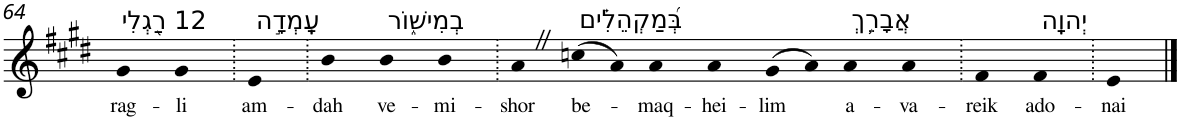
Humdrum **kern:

**kern	**text
*part1	*part1
*staff1	*staff1
*I"Piano	*
*I'Pno	*
!!LO:PB:g=z
*clefG2	*
*k[f#c#g#d#]	*
*E:	*
=64	=64
!LO:TX:a:t=12 רַ֭גְלִי	!
!	!LO:LY:b
4g#	rag-
!	!LO:LY:b
4g#	-li
=65.	=65.
!LO:TX:a:t=עָֽמְדָ֣ה	!
!	!LO:LY:b
4e	am-
=66.	=66.
!	!LO:LY:b
4b	-dah
!LO:TX:a:t=בְמִישׁ֑וֹר	!
!	!LO:LY:b
4b	ve-
!	!LO:LY:b
4b	-mi-
=67.	=67.
!	!LO:LY:b
4aZ	-shor
!LO:TX:a:t=בְּ֝מַקְהֵלִ֗ים	!
!	!LO:LY:b
(>8ccn	be-
8a)	.
!	!LO:LY:b
4a	-maq-
!	!LO:LY:b
4a	-hei-
!	!LO:LY:b
(>8g#	-lim
8a)	.
!LO:TX:a:t=אֲבָרֵ֥ךְ	!
!	!LO:LY:b
4a	a-
!	!LO:LY:b
4a	-va-
=68.	=68.
!	!LO:LY:b
4f#	-reik
!LO:TX:a:t=יְהוָֽה	!
!	!LO:LY:b
4f#	ado-
=69.	=69.
!	!LO:LY:b
4e	-nai
==	==
*-	*-
